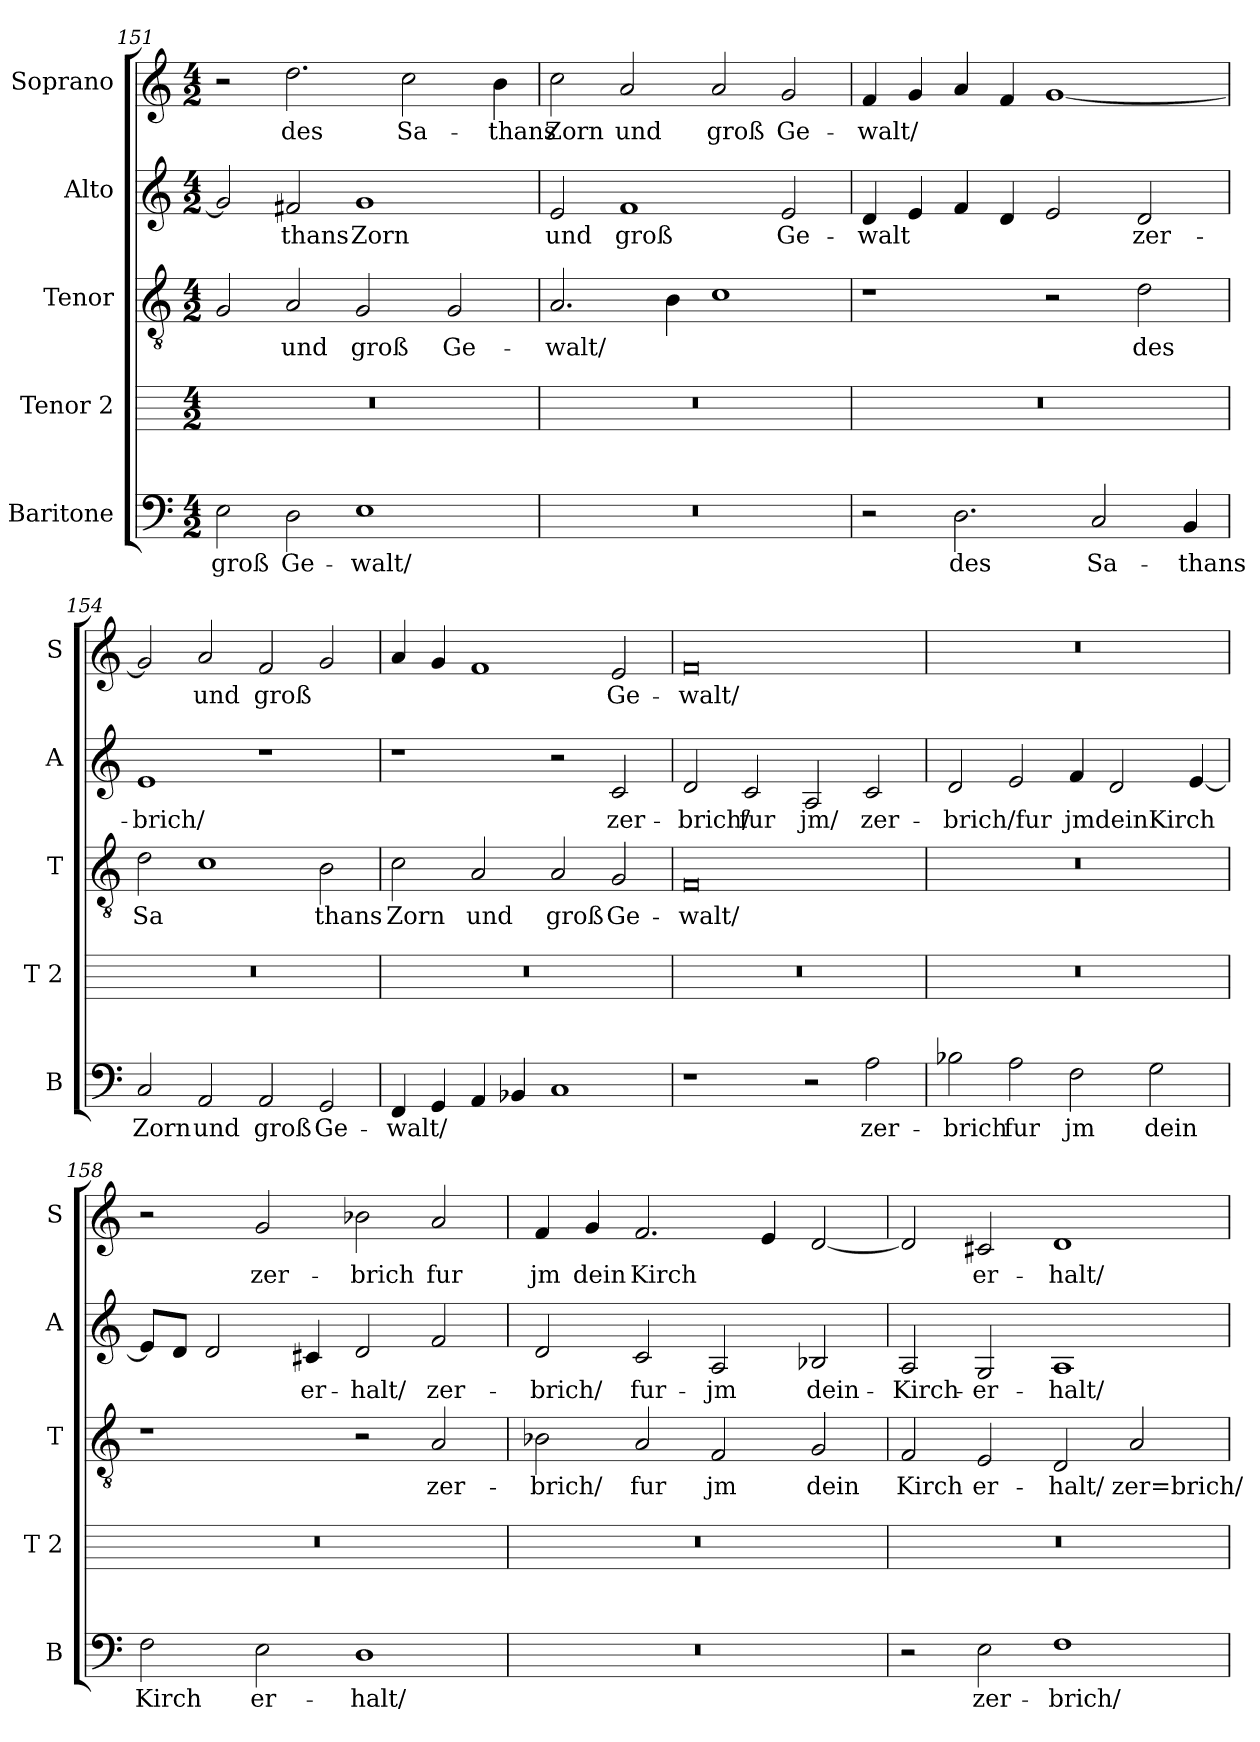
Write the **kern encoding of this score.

**kern	**text	**kern	**kern	**text	**kern	**text	**kern	**text
*part5	*part5	*part4	*part3	*part3	*part2	*part2	*part1	*part1
*staff5	*staff5	*staff4	*staff3	*staff3	*staff2	*staff2	*staff1	*staff1
*I"Baritone	*	*I"Tenor 2	*I"Tenor	*	*I"Alto	*	*I"Soprano	*
*I'B	*	*I'T 2	*I'T	*	*I'A	*	*I'S	*
*clefF4	*	*	*clefGv2	*	*clefG2	*	*clefG2	*
*k[]	*	*k[]	*k[]	*	*k[]	*	*k[]	*
*C:	*	*C:	*C:	*	*C:	*	*C:	*
*M4/2	*	*M4/2	*M4/2	*	*M4/2	*	*M4/2	*
=151	=151	=151	=151	=151	=151	=151	=151	=151
!	!LO:LY:b:cj	!	!	!LO:LY:b:cj	!	!LO:LY:b:cj	!	!
2E\	groß	0r	2G/	.	2g/]	--	2r	.
!	!LO:LY:b:cj	!	!	!LO:LY:b:cj	!	!LO:LY:b:cj	!	!LO:LY:b:cj
2D\	Ge-	.	2A/	und	2f#X/	-thans	2.dd\	des
!	!LO:LY:b:cj	!	!	!LO:LY:b:cj	!	!LO:LY:b:cj	!	!
1E	-walt/	.	2G/	groß	1g	Zorn	.	.
!	!	!	!	!	!	!	!	!LO:LY:b:cj
.	.	.	.	.	.	.	2cc\	Sa-
!	!	!	!	!LO:LY:b:cj	!	!	!	!
.	.	.	2G/	Ge-	.	.	.	.
!	!	!	!	!	!	!	!	!LO:LY:b:cj
.	.	.	.	.	.	.	4b\	-thans
=152	=152	=152	=152	=152	=152	=152	=152	=152
!	!	!	!	!LO:LY:b:cj	!	!LO:LY:b:cj	!	!LO:LY:b:cj
0r	.	0r	2.A/	-walt/	2e/	und	2cc\	Zorn
!	!	!	!	!	!	!LO:LY:b:cj	!	!LO:LY:b:cj
.	.	.	.	.	1f	groß	2a/	und
!	!	!	!	!LO:LY:b:cj	!	!	!	!
.	.	.	4B\	.	.	.	.	.
!	!	!	!	!LO:LY:b:cj	!	!	!	!LO:LY:b:cj
.	.	.	1c	.	.	.	2a/	groß
!	!	!	!	!	!	!LO:LY:b:cj	!	!LO:LY:b:cj
.	.	.	.	.	2e/	Ge-	2g/	Ge-
!!LO:LB:g=z
=153	=153	=153	=153	=153	=153	=153	=153	=153
!	!	!	!	!	!	!LO:LY:b:cj	!	!LO:LY:b:cj
2r	.	0r	1r	.	4d/	-walt	4f/	-walt/
!	!	!	!	!	!	!LO:LY:b:cj	!	!LO:LY:b:cj
.	.	.	.	.	4e/	.	4g/	.
!	!LO:LY:b:cj	!	!	!	!	!LO:LY:b:cj	!	!LO:LY:b:cj
2.D\	des	.	.	.	4f/	.	4a/	.
!	!	!	!	!	!	!LO:LY:b:cj	!	!LO:LY:b:cj
.	.	.	.	.	4d/	.	4f/	.
!	!	!	!	!	!	!LO:LY:b:cj	!	!LO:LY:b:cj
.	.	.	2r	.	2e/	.	[<1g	.
!	!LO:LY:b:cj	!	!	!	!	!	!	!
2C/	Sa-	.	.	.	.	.	.	.
!	!	!	!	!LO:LY:b:cj	!	!LO:LY:b:cj	!	!
.	.	.	2d\	des	2d/	zer-	.	.
!	!LO:LY:b:cj	!	!	!	!	!	!	!
4BB/	-thans	.	.	.	.	.	.	.
=154	=154	=154	=154	=154	=154	=154	=154	=154
!	!LO:LY:b:cj	!	!	!LO:LY:b:cj	!	!LO:LY:b:cj	!	!LO:LY:b:cj
2C/	Zorn	0r	2d\	Sa-	1e	-brich/	2g/]	.
!	!LO:LY:b:cj	!	!	!LO:LY:b:cj	!	!	!	!LO:LY:b:cj
2AA/	und	.	1c	--	.	.	2a/	und
!	!LO:LY:b:cj	!	!	!	!	!	!	!LO:LY:b:cj
2AA/	groß	.	.	.	1r	.	2f/	groß
!	!LO:LY:b:cj	!	!	!LO:LY:b:cj	!	!	!	!LO:LY:b:cj
2GG/	Ge-	.	2B\	-thans	.	.	2g/	.
=155	=155	=155	=155	=155	=155	=155	=155	=155
!	!LO:LY:b:cj	!	!	!LO:LY:b:cj	!	!	!	!LO:LY:b:cj
4FF/	-walt/	0r	2c\	Zorn	1r	.	4a/	.
!	!LO:LY:b:cj	!	!	!	!	!	!	!LO:LY:b:cj
4GG/	.	.	.	.	.	.	4g/	.
!	!LO:LY:b:cj	!	!	!LO:LY:b:cj	!	!	!	!LO:LY:b:cj
4AA/	.	.	2A/	und	.	.	1f	.
!	!LO:LY:b:cj	!	!	!	!	!	!	!
4BB-X/	.	.	.	.	.	.	.	.
!	!LO:LY:b:cj	!	!	!LO:LY:b:cj	!	!	!	!
1C	.	.	2A/	groß	2r	.	.	.
!	!	!	!	!LO:LY:b:cj	!	!LO:LY:b:cj	!	!LO:LY:b:cj
.	.	.	2G/	Ge-	2c/	zer-	2e/	Ge-
=156	=156	=156	=156	=156	=156	=156	=156	=156
!	!	!	!	!LO:LY:b:cj	!	!LO:LY:b:cj	!	!LO:LY:b:cj
1r	.	0r	0F	-walt/	2d/	-brich/	0f	-walt/
!	!	!	!	!	!	!LO:LY:b:cj	!	!
.	.	.	.	.	2c/	fur	.	.
!	!	!	!	!	!	!LO:LY:b:cj	!	!
2r	.	.	.	.	2A/	jm/	.	.
!	!LO:LY:b:cj	!	!	!	!	!LO:LY:b:cj	!	!
2A\	zer-	.	.	.	2c/	zer-	.	.
=157	=157	=157	=157	=157	=157	=157	=157	=157
!	!LO:LY:b:cj	!	!	!	!	!LO:LY:b:cj	!	!
2B-X\	-brich	0r	0r	.	2d/	-brich/fur	0r	.
!	!LO:LY:b:cj	!	!	!	!	!LO:LY:b:cj	!	!
2A\	fur	.	.	.	2e/	.	.	.
!	!LO:LY:b:cj	!	!	!	!	!LO:LY:b:cj	!	!
2F\	jm	.	.	.	4f/	jmdeinKirch	.	.
!	!	!	!	!	!	!LO:LY:b:cj	!	!
.	.	.	.	.	2d/	.	.	.
!	!LO:LY:b:cj	!	!	!	!	!	!	!
2G\	dein	.	.	.	.	.	.	.
!	!	!	!	!	!	!LO:LY:b:cj	!	!
.	.	.	.	.	[<4e/	.	.	.
=158	=158	=158	=158	=158	=158	=158	=158	=158
!	!LO:LY:b:cj	!	!	!	!	!LO:LY:b:cj	!	!
2F\	Kirch	0r	1r	.	8e/L]	.	2r	.
!	!	!	!	!	!	!LO:LY:b:cj	!	!
.	.	.	.	.	8d/J	.	.	.
!	!	!	!	!	!	!LO:LY:b:cj	!	!
.	.	.	.	.	2d/	.	.	.
!	!LO:LY:b:cj	!	!	!	!	!	!	!LO:LY:b:cj
2E\	er-	.	.	.	.	.	2g/	zer-
!	!	!	!	!	!	!LO:LY:b:cj	!	!
.	.	.	.	.	4c#X/	er-	.	.
!	!LO:LY:b:cj	!	!	!	!	!LO:LY:b:cj	!	!LO:LY:b:cj
1D	-halt/	.	2r	.	2d/	-halt/	2b-X\	-brich
!	!	!	!	!LO:LY:b:cj	!	!LO:LY:b:cj	!	!LO:LY:b:cj
.	.	.	2A/	zer-	2f/	zer-	2a/	fur
!!LO:PB:g=z
=159	=159	=159	=159	=159	=159	=159	=159	=159
!	!	!	!	!LO:LY:b:cj	!	!LO:LY:b:cj	!	!LO:LY:b:cj
0r	.	0r	2B-X\	-brich/	2d/	-brich/	4f/	jm
!	!	!	!	!	!	!	!	!LO:LY:b:cj
.	.	.	.	.	.	.	4g/	dein
!	!	!	!	!LO:LY:b:cj	!	!LO:LY:b:cj	!	!LO:LY:b:cj
.	.	.	2A/	fur	2c/	fur-	2.f/	Kirch
!	!	!	!	!LO:LY:b:cj	!	!LO:LY:b:cj	!	!
.	.	.	2F/	jm	2A/	-jm	.	.
!	!	!	!	!	!	!	!	!LO:LY:b:cj
.	.	.	.	.	.	.	4e/	.
!	!	!	!	!LO:LY:b:cj	!	!LO:LY:b:cj	!	!LO:LY:b:cj
.	.	.	2G/	dein	2B-X/	dein-	[<2d/	.
=160	=160	=160	=160	=160	=160	=160	=160	=160
!	!	!	!	!LO:LY:b:cj	!	!LO:LY:b:cj	!	!LO:LY:b:cj
2r	.	0r	2F/	Kirch	2A/	-Kirch-	2d/]	.
!	!LO:LY:b:cj	!	!	!LO:LY:b:cj	!	!LO:LY:b:cj	!	!LO:LY:b:cj
2E\	zer-	.	2E/	er-	2G/	-er-	2c#X/	er-
!	!LO:LY:b:cj	!	!	!LO:LY:b:cj	!	!LO:LY:b:cj	!	!LO:LY:b:cj
1F	-brich/	.	2D/	-halt/	1A	-halt/	1d	-halt/
!	!	!	!	!LO:LY:b:cj	!	!	!	!
.	.	.	2A/	zer=brich/	.	.	.	.
=	=	=	=	=	=	=	=	=
*-	*-	*-	*-	*-	*-	*-	*-	*-
